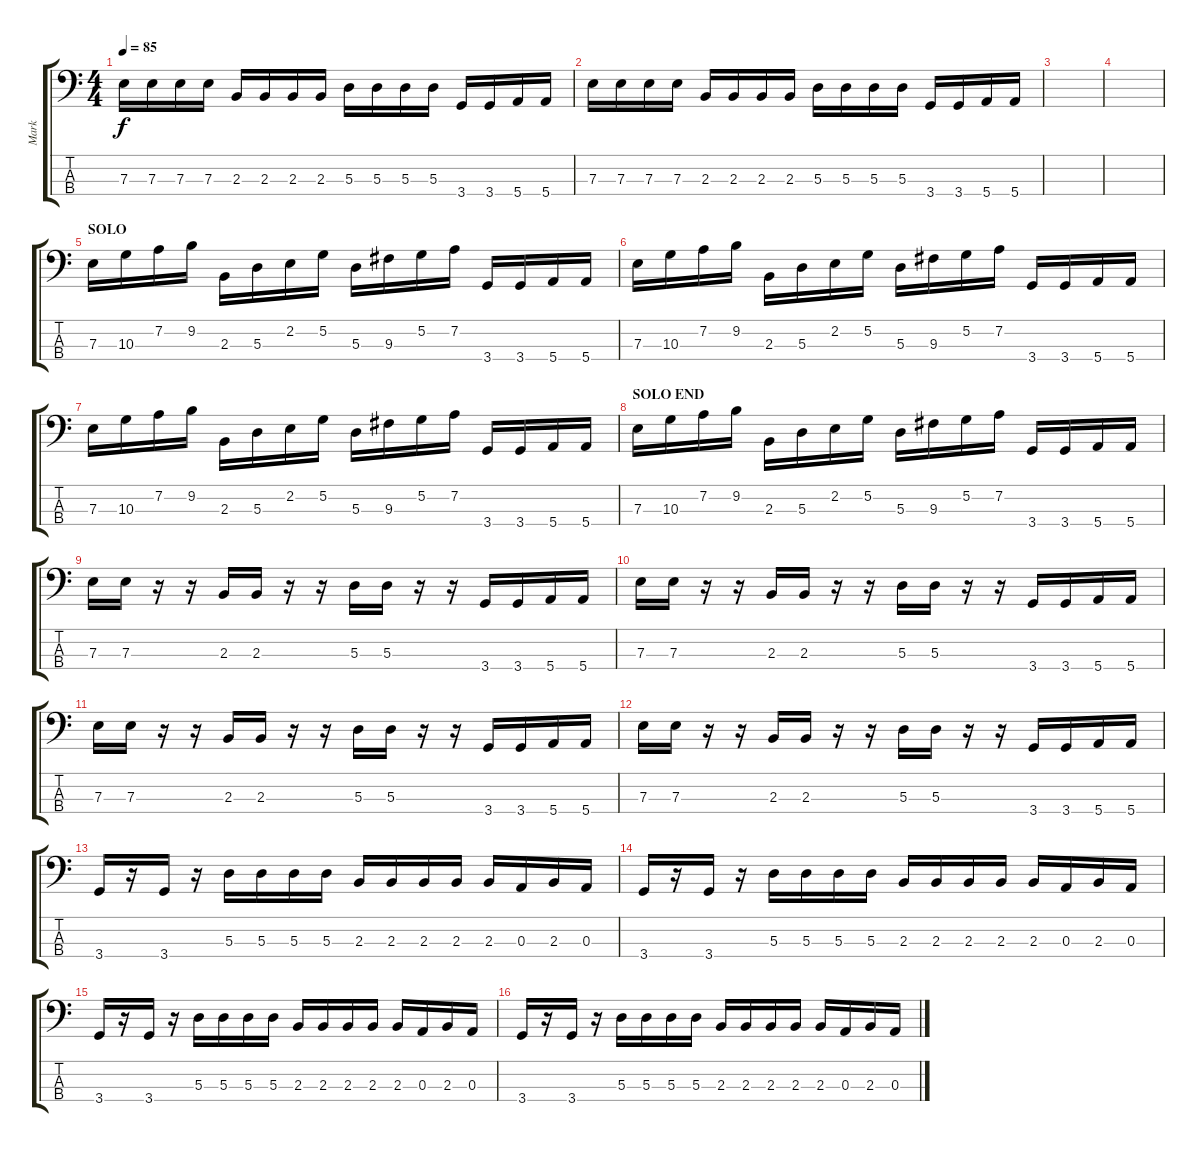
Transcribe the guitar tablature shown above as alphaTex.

\track ("Mark" "Mark") {instrument electricbassfinger}
\staff {score tabs}
\tuning (G2 D2 A1 E1) {hide}
\ts (4 4)
\tempo 85
\clef f4
\ks c
7.3.16{dy f} 7.3.16 7.3.16 7.3.16 2.3.16 2.3.16 2.3.16 2.3.16 5.3.16 5.3.16 5.3.16 5.3.16 3.4.16 3.4.16 5.4.16 5.4.16 |
7.3.16 7.3.16 7.3.16 7.3.16 2.3.16 2.3.16 2.3.16 2.3.16 5.3.16 5.3.16 5.3.16 5.3.16 3.4.16 3.4.16 5.4.16 5.4.16 |
|
|
\section ("" "SOLO")
7.3.16 10.3.16 7.2.16 9.2.16 2.3.16 5.3.16 2.2.16 5.2.16 5.3.16 9.3.16 5.2.16 7.2.16 3.4.16 3.4.16 5.4.16 5.4.16 |
7.3.16 10.3.16 7.2.16 9.2.16 2.3.16 5.3.16 2.2.16 5.2.16 5.3.16 9.3.16 5.2.16 7.2.16 3.4.16 3.4.16 5.4.16 5.4.16 |
7.3.16 10.3.16 7.2.16 9.2.16 2.3.16 5.3.16 2.2.16 5.2.16 5.3.16 9.3.16 5.2.16 7.2.16 3.4.16 3.4.16 5.4.16 5.4.16 |
\section ("" "SOLO END")
7.3.16 10.3.16 7.2.16 9.2.16 2.3.16 5.3.16 2.2.16 5.2.16 5.3.16 9.3.16 5.2.16 7.2.16 3.4.16 3.4.16 5.4.16 5.4.16 |
7.3.16 7.3.16 r.16 r.16 2.3.16 2.3.16 r.16 r.16 5.3.16 5.3.16 r.16 r.16 3.4.16 3.4.16 5.4.16 5.4.16 |
7.3.16 7.3.16 r.16 r.16 2.3.16 2.3.16 r.16 r.16 5.3.16 5.3.16 r.16 r.16 3.4.16 3.4.16 5.4.16 5.4.16 |
7.3.16 7.3.16 r.16 r.16 2.3.16 2.3.16 r.16 r.16 5.3.16 5.3.16 r.16 r.16 3.4.16 3.4.16 5.4.16 5.4.16 |
7.3.16 7.3.16 r.16 r.16 2.3.16 2.3.16 r.16 r.16 5.3.16 5.3.16 r.16 r.16 3.4.16 3.4.16 5.4.16 5.4.16 |
3.4.16 r.16 3.4.16 r.16 5.3.16 5.3.16 5.3.16 5.3.16 2.3.16 2.3.16 2.3.16 2.3.16 2.3.16 0.3.16 2.3.16 0.3.16 |
3.4.16 r.16 3.4.16 r.16 5.3.16 5.3.16 5.3.16 5.3.16 2.3.16 2.3.16 2.3.16 2.3.16 2.3.16 0.3.16 2.3.16 0.3.16 |
3.4.16 r.16 3.4.16 r.16 5.3.16 5.3.16 5.3.16 5.3.16 2.3.16 2.3.16 2.3.16 2.3.16 2.3.16 0.3.16 2.3.16 0.3.16 |
3.4.16 r.16 3.4.16 r.16 5.3.16 5.3.16 5.3.16 5.3.16 2.3.16 2.3.16 2.3.16 2.3.16 2.3.16 0.3.16 2.3.16 0.3.16
